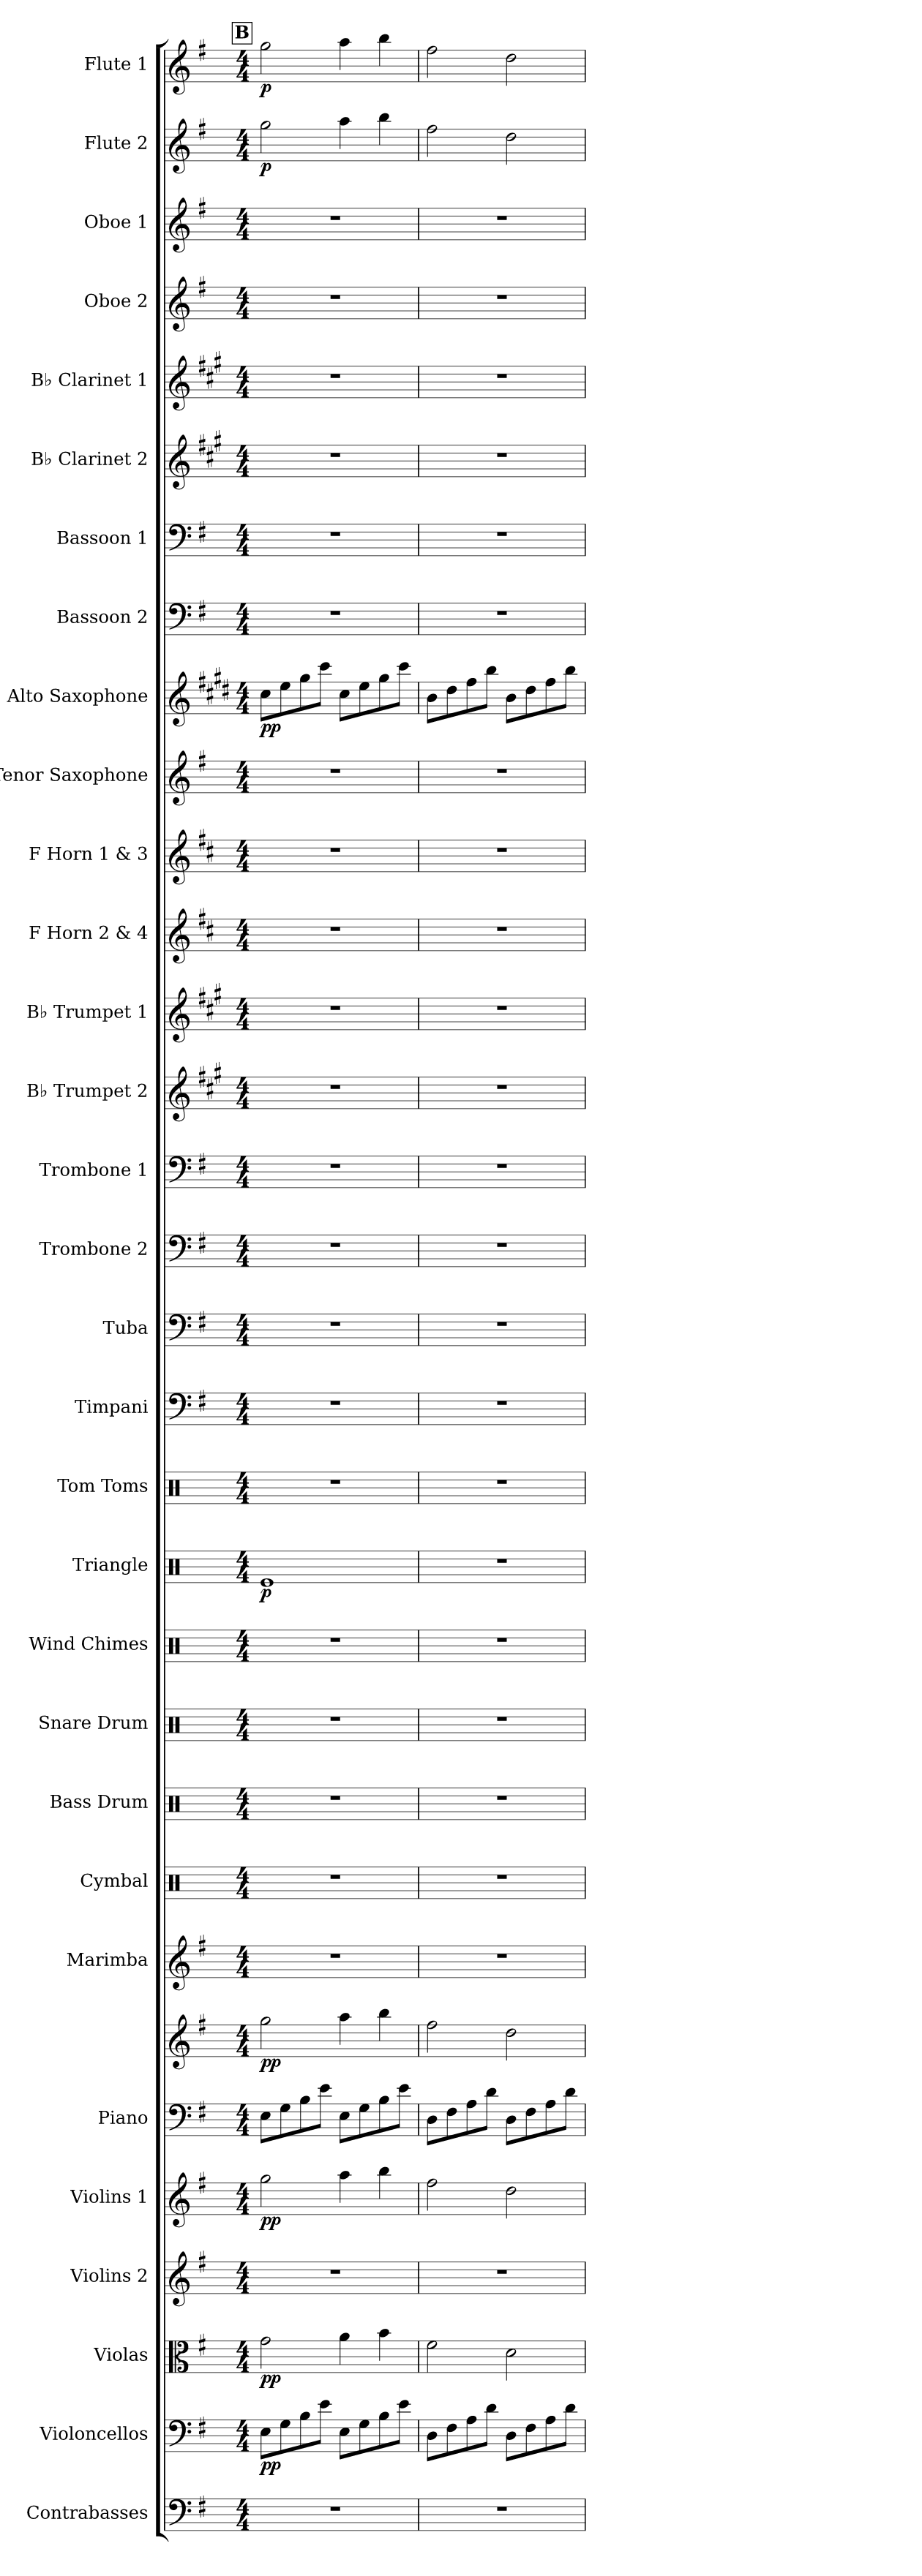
**kern	**kern	**dynam	**kern	**dynam	**kern	**kern	**dynam	**kern	**kern	**dynam	**kern	**kern	**kern	**kern	**kern	**kern	**dynam	**kern	**kern	**kern	**kern	**kern	**kern	**kern	**kern	**kern	**kern	**kern	**dynam	**kern	**kern	**kern	**kern	**kern	**kern	**kern	**dynam	**kern	**dynam
*part31	*part30	*part30	*part29	*part29	*part28	*part27	*part27	*part26	*part26	*part26	*part25	*part24	*part23	*part22	*part21	*part20	*part20	*part19	*part18	*part17	*part16	*part15	*part14	*part13	*part12	*part11	*part10	*part9	*part9	*part8	*part7	*part6	*part5	*part4	*part3	*part2	*part2	*part1	*part1
*staff32	*staff31	*staff31	*staff30	*staff30	*staff29	*staff28	*staff28	*staff27	*staff26	*staff26/27	*staff25	*staff24	*staff23	*staff22	*staff21	*staff20	*staff20	*staff19	*staff18	*staff17	*staff16	*staff15	*staff14	*staff13	*staff12	*staff11	*staff10	*staff9	*staff9	*staff8	*staff7	*staff6	*staff5	*staff4	*staff3	*staff2	*staff2	*staff1	*staff1
*I"Contrabasses	*I"Violoncellos	*	*I"Violas	*	*I"Violins 2	*I"Violins 1	*	*I"Piano	*	*	*I"Marimba	*I"Cymbal	*I"Bass Drum	*I"Snare Drum	*I"Wind Chimes	*I"Triangle	*	*I"Tom Toms	*I"Timpani	*I"Tuba	*I"Trombone 2	*I"Trombone 1	*I"B♭ Trumpet 2	*I"B♭ Trumpet 1	*I"F Horn 2 &amp; 4	*I"F Horn 1 &amp; 3	*I"Tenor Saxophone	*I"Alto Saxophone	*	*I"Bassoon 2	*I"Bassoon 1	*I"B♭ Clarinet 2	*I"B♭ Clarinet 1	*I"Oboe 2	*I"Oboe 1	*I"Flute 2	*	*I"Flute 1	*
*I'Cbs.	*I'Vcs.	*	*I'Vlas.	*	*I'Vlns. 2	*I'Vlns. 1	*	*I'Pno.	*	*	*I'Mrm.	*I'Cym.	*I'B. Dr.	*I'Sn. Dr.	*I'Wd. Ch.	*I'Trgl.	*	*I'Toms	*I'Timp.	*I'Tba.	*I'Tbn. 2	*I'Tbn. 1	*I'B♭ Tpt. 2	*I'B♭ Tpt. 1	*I'F Hn. 2 4	*I'F Hn. 1 3	*I'T. Sax.	*I'A. Sax.	*	*I'Bsn. 2	*I'Bsn. 1	*I'B♭ Cl. 2	*I'B♭ Cl. 1	*I'Ob. 2	*I'Ob. 1	*I'Fl. 2	*	*I'Fl. 1	*
*clefF4	*clefF4	*	*clefC3	*	*clefG2	*clefG2	*	*clefF4	*clefG2	*	*clefG2	*clefX	*clefX	*clefX	*clefX	*clefX	*	*clefX	*clefF4	*clefF4	*clefF4	*clefF4	*clefG2	*clefG2	*clefG2	*clefG2	*clefG2	*clefG2	*	*clefF4	*clefF4	*clefG2	*clefG2	*clefG2	*clefG2	*clefG2	*	*clefG2	*
*ITrd7c12	*	*	*	*	*	*	*	*	*	*	*	*	*	*	*	*	*	*	*	*	*	*	*ITrd1c2	*ITrd1c2	*ITrd4c7	*ITrd4c7	*ITrd8c14	*ITrd5c9	*	*	*	*ITrd1c2	*ITrd1c2	*	*	*	*	*	*
*k[f#]	*k[f#]	*	*k[f#]	*	*k[f#]	*k[f#]	*	*k[f#]	*k[f#]	*	*k[f#]	*k[]	*k[]	*k[]	*k[]	*k[]	*	*k[]	*k[f#]	*k[f#]	*k[f#]	*k[f#]	*k[f#]	*k[f#]	*k[f#]	*k[f#]	*k[f#]	*k[f#]	*	*k[f#]	*k[f#]	*k[f#]	*k[f#]	*k[f#]	*k[f#]	*k[f#]	*	*k[f#]	*
*M4/4	*M4/4	*	*M4/4	*	*M4/4	*M4/4	*	*M4/4	*M4/4	*	*M4/4	*M4/4	*M4/4	*M4/4	*M4/4	*M4/4	*	*M4/4	*M4/4	*M4/4	*M4/4	*M4/4	*M4/4	*M4/4	*M4/4	*M4/4	*M4/4	*M4/4	*	*M4/4	*M4/4	*M4/4	*M4/4	*M4/4	*M4/4	*M4/4	*	*M4/4	*
*MM65	*MM65	*	*MM65	*	*MM65	*MM65	*	*MM65	*MM65	*	*MM65	*MM65	*MM65	*MM65	*MM65	*MM65	*	*MM65	*MM65	*MM65	*MM65	*MM65	*MM65	*MM65	*MM65	*MM65	*MM65	*MM65	*	*MM65	*MM65	*MM65	*MM65	*MM65	*MM65	*MM65	*	*MM65	*
!!LO:REH:place=s1:a:B:fs=14:t=B
=21	=21	=21	=21	=21	=21	=21	=21	=21	=21	=21	=21	=21	=21	=21	=21	=21	=21	=21	=21	=21	=21	=21	=21	=21	=21	=21	=21	=21	=21	=21	=21	=21	=21	=21	=21	=21	=21	=21	=21
!	!	!LO:DY:b	!	!LO:DY:b	!	!	!LO:DY:b	!	!	!LO:DY:b	!	!	!	!	!	!	!LO:DY:b	!	!	!	!	!	!	!	!	!	!	!	!LO:DY:b	!	!	!	!	!	!	!	!LO:DY:b	!	!LO:DY:b
1r	8E\L	pp	2g\	pp	1r	2gg\	pp	8E\L	2gg\	pp	1r	1r	1r	1r	1r	1Re	p	1r	1r	1r	1r	1r	1r	1r	1r	1r	1r	8e\L	pp	1r	1r	1r	1r	1r	1r	2gg\	p	2gg\	p
.	8G\	.	.	.	.	.	.	8G\	.	.	.	.	.	.	.	.	.	.	.	.	.	.	.	.	.	.	.	8g\	.	.	.	.	.	.	.	.	.	.	.
.	8B\	.	.	.	.	.	.	8B\	.	.	.	.	.	.	.	.	.	.	.	.	.	.	.	.	.	.	.	8b\	.	.	.	.	.	.	.	.	.	.	.
.	8e\J	.	.	.	.	.	.	8e\J	.	.	.	.	.	.	.	.	.	.	.	.	.	.	.	.	.	.	.	8ee\J	.	.	.	.	.	.	.	.	.	.	.
.	8E\L	.	4a\	.	.	4aa\	.	8E\L	4aa\	.	.	.	.	.	.	.	.	.	.	.	.	.	.	.	.	.	.	8e\L	.	.	.	.	.	.	.	4aa\	.	4aa\	.
.	8G\	.	.	.	.	.	.	8G\	.	.	.	.	.	.	.	.	.	.	.	.	.	.	.	.	.	.	.	8g\	.	.	.	.	.	.	.	.	.	.	.
.	8B\	.	4b\	.	.	4bb\	.	8B\	4bb\	.	.	.	.	.	.	.	.	.	.	.	.	.	.	.	.	.	.	8b\	.	.	.	.	.	.	.	4bb\	.	4bb\	.
.	8e\J	.	.	.	.	.	.	8e\J	.	.	.	.	.	.	.	.	.	.	.	.	.	.	.	.	.	.	.	8ee\J	.	.	.	.	.	.	.	.	.	.	.
=22	=22	=22	=22	=22	=22	=22	=22	=22	=22	=22	=22	=22	=22	=22	=22	=22	=22	=22	=22	=22	=22	=22	=22	=22	=22	=22	=22	=22	=22	=22	=22	=22	=22	=22	=22	=22	=22	=22	=22
1r	8D\L	.	2f#\	.	1r	2ff#\	.	8D\L	2ff#\	.	1r	1r	1r	1r	1r	1r	.	1r	1r	1r	1r	1r	1r	1r	1r	1r	1r	8d\L	.	1r	1r	1r	1r	1r	1r	2ff#\	.	2ff#\	.
.	8F#\	.	.	.	.	.	.	8F#\	.	.	.	.	.	.	.	.	.	.	.	.	.	.	.	.	.	.	.	8f#\	.	.	.	.	.	.	.	.	.	.	.
.	8A\	.	.	.	.	.	.	8A\	.	.	.	.	.	.	.	.	.	.	.	.	.	.	.	.	.	.	.	8a\	.	.	.	.	.	.	.	.	.	.	.
.	8d\J	.	.	.	.	.	.	8d\J	.	.	.	.	.	.	.	.	.	.	.	.	.	.	.	.	.	.	.	8dd\J	.	.	.	.	.	.	.	.	.	.	.
.	8D\L	.	2d\	.	.	2dd\	.	8D\L	2dd\	.	.	.	.	.	.	.	.	.	.	.	.	.	.	.	.	.	.	8d\L	.	.	.	.	.	.	.	2dd\	.	2dd\	.
.	8F#\	.	.	.	.	.	.	8F#\	.	.	.	.	.	.	.	.	.	.	.	.	.	.	.	.	.	.	.	8f#\	.	.	.	.	.	.	.	.	.	.	.
.	8A\	.	.	.	.	.	.	8A\	.	.	.	.	.	.	.	.	.	.	.	.	.	.	.	.	.	.	.	8a\	.	.	.	.	.	.	.	.	.	.	.
.	8d\J	.	.	.	.	.	.	8d\J	.	.	.	.	.	.	.	.	.	.	.	.	.	.	.	.	.	.	.	8dd\J	.	.	.	.	.	.	.	.	.	.	.
=	=	=	=	=	=	=	=	=	=	=	=	=	=	=	=	=	=	=	=	=	=	=	=	=	=	=	=	=	=	=	=	=	=	=	=	=	=	=	=
*-	*-	*-	*-	*-	*-	*-	*-	*-	*-	*-	*-	*-	*-	*-	*-	*-	*-	*-	*-	*-	*-	*-	*-	*-	*-	*-	*-	*-	*-	*-	*-	*-	*-	*-	*-	*-	*-	*-	*-
